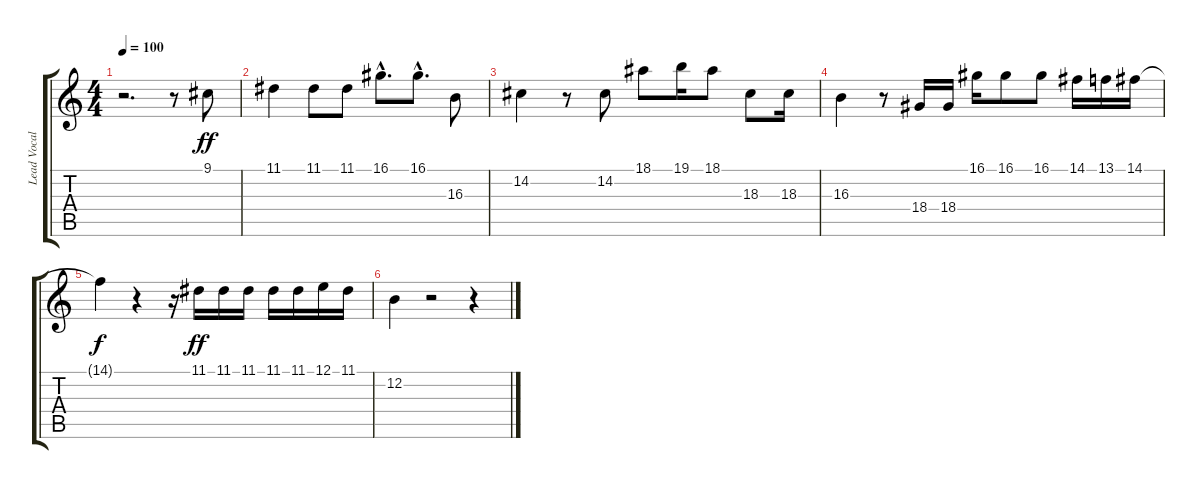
\track ("Lead Vocal" "Lead Vocal") {instrument flute}
\staff {score tabs}
\tuning (E4 B3 G3 D3 A2 E2) {hide}
\ts (4 4)
\tempo 100
\clef g2
\ks c
r.2{d dy ff} r.8 9.1.8 |
11.1.4 11.1.8 11.1.8 16.1{hac}.8{d} 16.1{hac}.8{d} 16.3.8 |
14.2.4 r.8 14.2.8 18.1.8 19.1.16 18.1.8 18.3.8 18.3.16 |
16.3.4 r.8 18.4.16 18.4.16 16.1.16 16.1.8 16.1.8 14.1.16 13.1.16 14.1.16 |
14.1{t}.4{dy f} r.4 r.16 11.1.16{dy ff} 11.1.16 11.1.16 11.1.16 11.1.16 12.1.16 11.1.16 |
12.2.4 r.2 r.4
